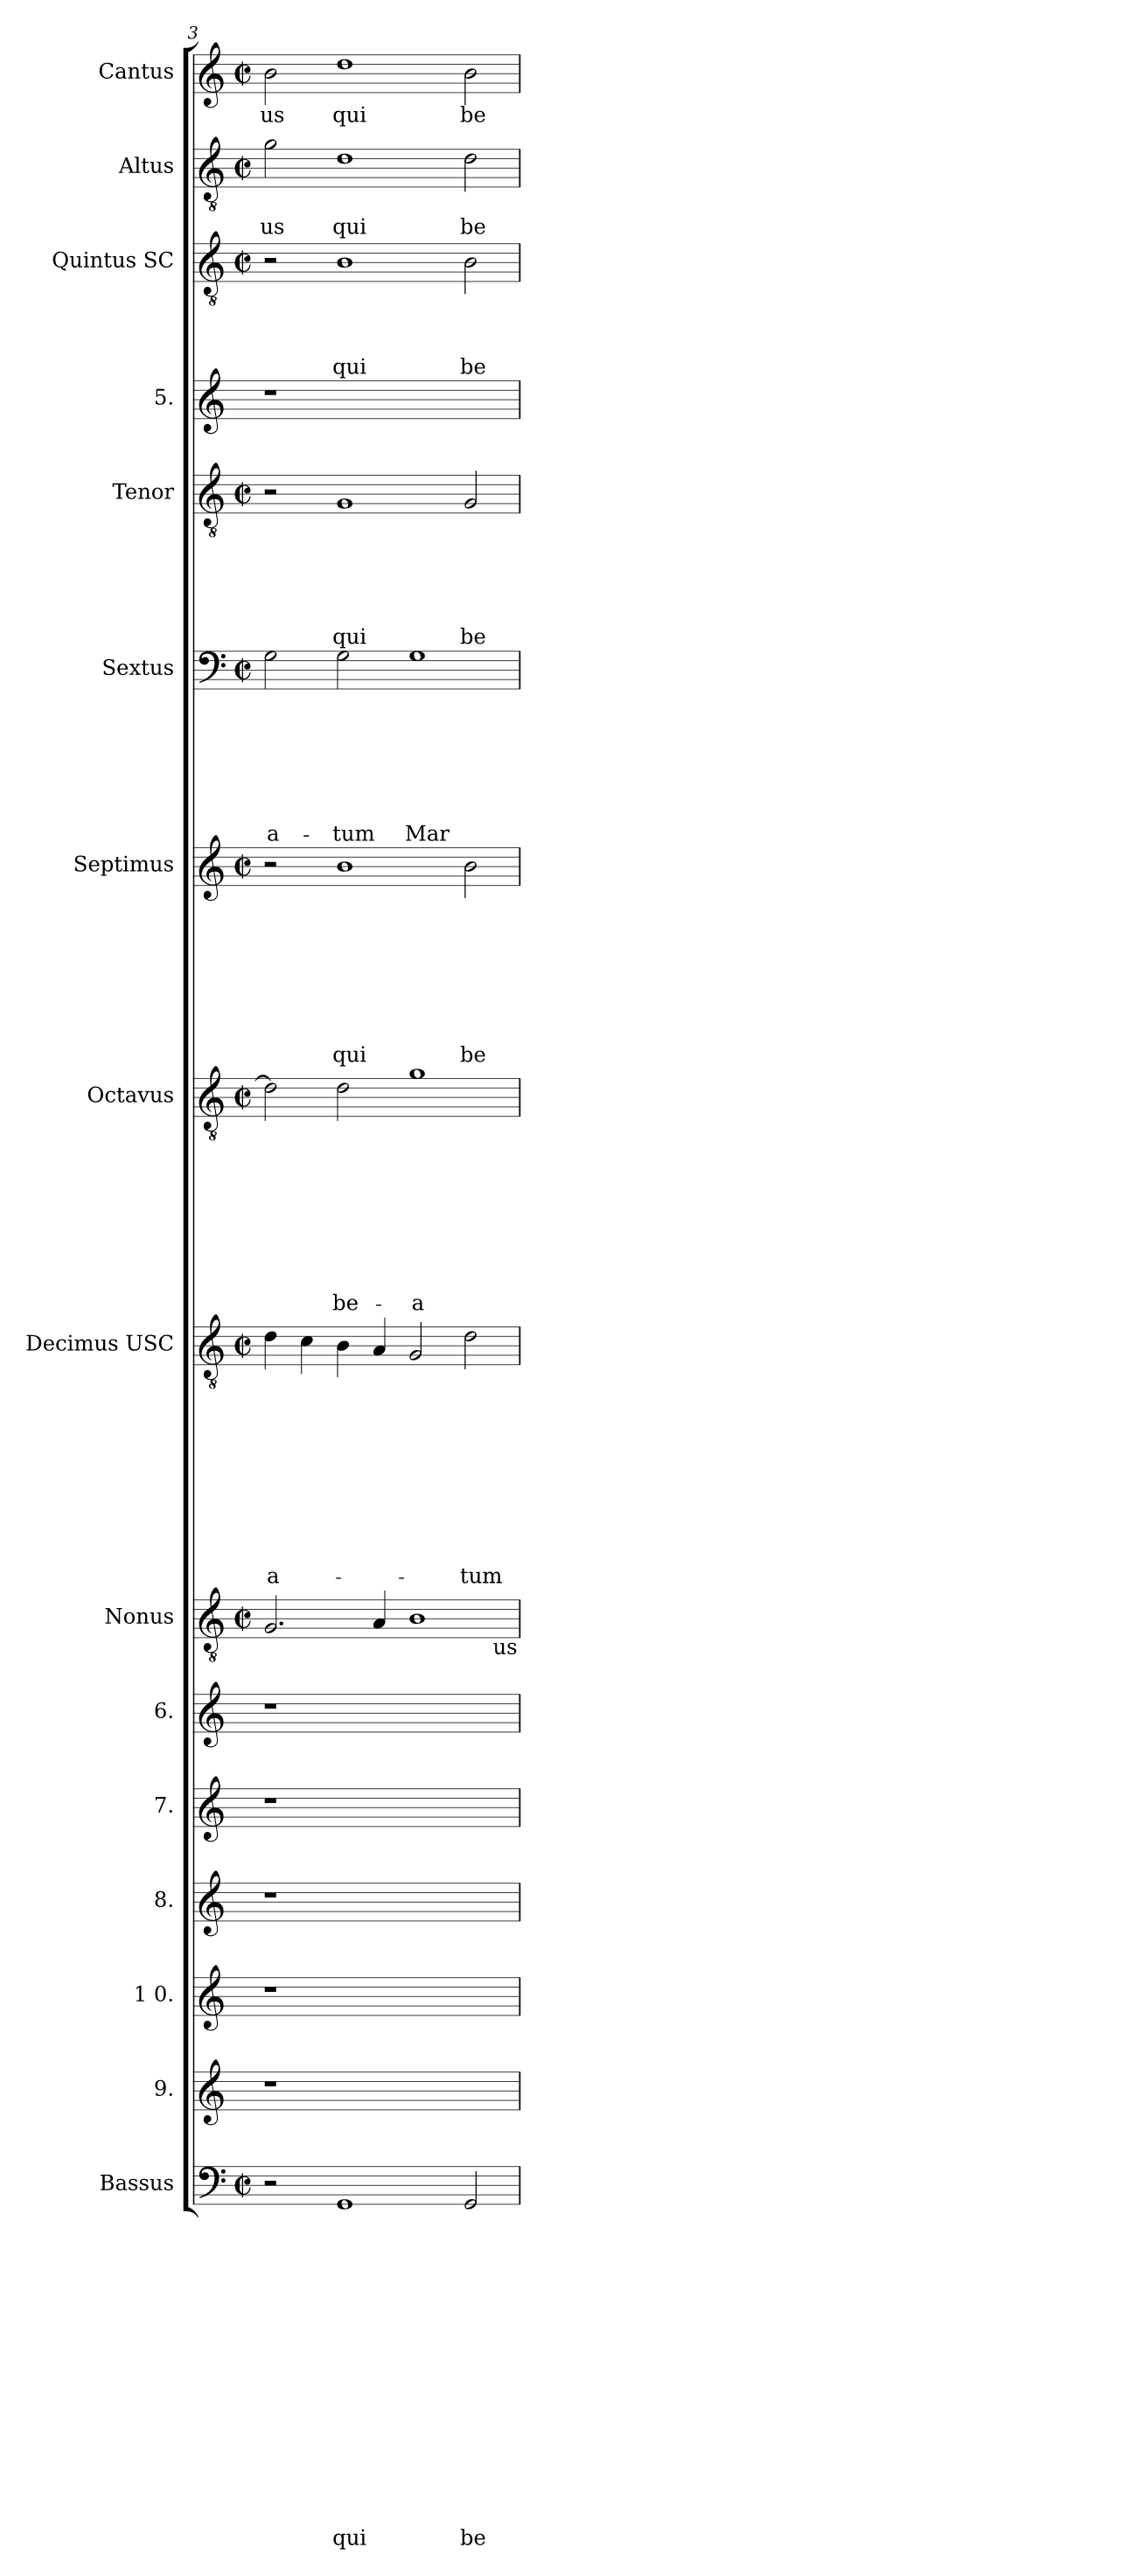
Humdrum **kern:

**kern	**text	**text	**text	**text	**text	**text	**text	**text	**text	**text	**text	**text	**text	**text	**text	**text	**kern	**kern	**kern	**kern	**kern	**kern	**kern	**text	**text	**text	**text	**text	**text	**text	**text	**text	**text	**kern	**text	**text	**text	**text	**text	**text	**text	**text	**text	**kern	**text	**text	**text	**text	**text	**text	**text	**text	**kern	**text	**text	**text	**text	**text	**text	**text	**kern	**text	**text	**text	**text	**text	**text	**kern	**kern	**text	**text	**text	**text	**kern	**text	**text	**kern	**text
*part16	*part16	*part16	*part16	*part16	*part16	*part16	*part16	*part16	*part16	*part16	*part16	*part16	*part16	*part16	*part16	*part16	*part15	*part14	*part13	*part12	*part11	*part10	*part9	*part9	*part9	*part9	*part9	*part9	*part9	*part9	*part9	*part9	*part9	*part8	*part8	*part8	*part8	*part8	*part8	*part8	*part8	*part8	*part8	*part7	*part7	*part7	*part7	*part7	*part7	*part7	*part7	*part7	*part6	*part6	*part6	*part6	*part6	*part6	*part6	*part6	*part5	*part5	*part5	*part5	*part5	*part5	*part5	*part4	*part3	*part3	*part3	*part3	*part3	*part2	*part2	*part2	*part1	*part1
*staff16	*staff16	*staff16	*staff16	*staff16	*staff16	*staff16	*staff16	*staff16	*staff16	*staff16	*staff16	*staff16	*staff16	*staff16	*staff16	*staff16	*staff15	*staff14	*staff13	*staff12	*staff11	*staff10	*staff9	*staff9	*staff9	*staff9	*staff9	*staff9	*staff9	*staff9	*staff9	*staff9	*staff9	*staff8	*staff8	*staff8	*staff8	*staff8	*staff8	*staff8	*staff8	*staff8	*staff8	*staff7	*staff7	*staff7	*staff7	*staff7	*staff7	*staff7	*staff7	*staff7	*staff6	*staff6	*staff6	*staff6	*staff6	*staff6	*staff6	*staff6	*staff5	*staff5	*staff5	*staff5	*staff5	*staff5	*staff5	*staff4	*staff3	*staff3	*staff3	*staff3	*staff3	*staff2	*staff2	*staff2	*staff1	*staff1
*I"Bassus	*	*	*	*	*	*	*	*	*	*	*	*	*	*	*	*	*I"9.	*I"1 0.	*I"8.	*I"7.	*I"6.	*I"Nonus	*I"Decimus USC	*	*	*	*	*	*	*	*	*	*	*I"Octavus	*	*	*	*	*	*	*	*	*	*I"Septimus	*	*	*	*	*	*	*	*	*I"Sextus	*	*	*	*	*	*	*	*I"Tenor	*	*	*	*	*	*	*I"5.	*I"Quintus SC	*	*	*	*	*I"Altus	*	*	*I"Cantus	*
*I'B.	*	*	*	*	*	*	*	*	*	*	*	*	*	*	*	*	*	*	*	*	*	*	*	*	*	*	*	*	*	*	*	*	*	*	*	*	*	*	*	*	*	*	*	*	*	*	*	*	*	*	*	*	*	*	*	*	*	*	*	*	*I'T.	*	*	*	*	*	*	*	*	*	*	*	*	*I'A.	*	*	*I'C.	*
*clefF4	*	*	*	*	*	*	*	*	*	*	*	*	*	*	*	*	*clefG2	*clefG2	*clefG2	*clefG2	*clefG2	*clefGv2	*clefGv2	*	*	*	*	*	*	*	*	*	*	*clefGv2	*	*	*	*	*	*	*	*	*	*clefG2	*	*	*	*	*	*	*	*	*clefF4	*	*	*	*	*	*	*	*clefGv2	*	*	*	*	*	*	*clefG2	*clefGv2	*	*	*	*	*clefGv2	*	*	*clefG2	*
*k[]	*	*	*	*	*	*	*	*	*	*	*	*	*	*	*	*	*k[]	*k[]	*k[]	*k[]	*k[]	*k[]	*k[]	*	*	*	*	*	*	*	*	*	*	*k[]	*	*	*	*	*	*	*	*	*	*k[]	*	*	*	*	*	*	*	*	*k[]	*	*	*	*	*	*	*	*k[]	*	*	*	*	*	*	*k[]	*k[]	*	*	*	*	*k[]	*	*	*k[]	*
*C:	*	*	*	*	*	*	*	*	*	*	*	*	*	*	*	*	*C:	*C:	*C:	*C:	*C:	*C:	*C:	*	*	*	*	*	*	*	*	*	*	*C:	*	*	*	*	*	*	*	*	*	*C:	*	*	*	*	*	*	*	*	*C:	*	*	*	*	*	*	*	*C:	*	*	*	*	*	*	*C:	*C:	*	*	*	*	*C:	*	*	*C:	*
*M2/2	*	*	*	*	*	*	*	*	*	*	*	*	*	*	*	*	*	*	*	*	*	*M2/2	*M2/2	*	*	*	*	*	*	*	*	*	*	*M2/2	*	*	*	*	*	*	*	*	*	*M2/2	*	*	*	*	*	*	*	*	*M2/2	*	*	*	*	*	*	*	*M2/2	*	*	*	*	*	*	*	*M2/2	*	*	*	*	*M2/2	*	*	*M2/2	*
*met(c|)	*	*	*	*	*	*	*	*	*	*	*	*	*	*	*	*	*	*	*	*	*	*met(c|)	*met(c|)	*	*	*	*	*	*	*	*	*	*	*met(c|)	*	*	*	*	*	*	*	*	*	*met(c|)	*	*	*	*	*	*	*	*	*met(c|)	*	*	*	*	*	*	*	*met(c|)	*	*	*	*	*	*	*	*met(c|)	*	*	*	*	*met(c|)	*	*	*met(c|)	*
=3	=3	=3	=3	=3	=3	=3	=3	=3	=3	=3	=3	=3	=3	=3	=3	=3	=3	=3	=3	=3	=3	=3	=3	=3	=3	=3	=3	=3	=3	=3	=3	=3	=3	=3	=3	=3	=3	=3	=3	=3	=3	=3	=3	=3	=3	=3	=3	=3	=3	=3	=3	=3	=3	=3	=3	=3	=3	=3	=3	=3	=3	=3	=3	=3	=3	=3	=3	=3	=3	=3	=3	=3	=3	=3	=3	=3	=3	=3
!	!	!	!	!	!	!	!	!	!	!	!	!	!	!	!	!	!	!	!	!	!	!	!	!	!	!	!	!	!	!	!	!	!LO:LY:b	!	!	!	!	!	!	!	!	!	!	!	!	!	!	!	!	!	!	!	!	!	!	!	!	!	!	!LO:LY:b	!	!	!	!	!	!	!	!	!	!	!	!	!	!	!	!LO:LY:b	!	!LO:LY:b
2r	.	.	.	.	.	.	.	.	.	.	.	.	.	.	.	.	1r	1r	1r	1r	1r	2.G/	4d\	.	.	.	.	.	.	.	.	.	-a-	2d\]	.	.	.	.	.	.	.	.	.	2r	.	.	.	.	.	.	.	.	2G\	.	.	.	.	.	.	-a-	2r	.	.	.	.	.	.	1r	2r	.	.	.	.	2g\	.	-us	2b\	-us
.	.	.	.	.	.	.	.	.	.	.	.	.	.	.	.	.	.	.	.	.	.	.	4c\	.	.	.	.	.	.	.	.	.	.	.	.	.	.	.	.	.	.	.	.	.	.	.	.	.	.	.	.	.	.	.	.	.	.	.	.	.	.	.	.	.	.	.	.	.	.	.	.	.	.	.	.	.	.	.
!	!	!	!	!	!	!	!	!	!	!	!	!	!	!	!	!LO:LY:b	!	!	!	!	!	!	!	!	!	!	!	!	!	!	!	!	!	!	!	!	!	!	!	!	!	!	!LO:LY:b	!	!	!	!	!	!	!	!	!LO:LY:b	!	!	!	!	!	!	!	!LO:LY:b	!	!	!	!	!	!	!LO:LY:b	!	!	!	!	!	!LO:LY:b	!	!	!LO:LY:b	!	!LO:LY:b
1GG	.	.	.	.	.	.	.	.	.	.	.	.	.	.	.	qui	.	.	.	.	.	.	4B\	.	.	.	.	.	.	.	.	.	.	2d\	.	.	.	.	.	.	.	.	be-	1b	.	.	.	.	.	.	.	qui	2G\	.	.	.	.	.	.	-tum	1G	.	.	.	.	.	qui	.	1B	.	.	.	qui	1d	.	qui	1dd	qui
.	.	.	.	.	.	.	.	.	.	.	.	.	.	.	.	.	.	.	.	.	.	4A/	4A/	.	.	.	.	.	.	.	.	.	.	.	.	.	.	.	.	.	.	.	.	.	.	.	.	.	.	.	.	.	.	.	.	.	.	.	.	.	.	.	.	.	.	.	.	.	.	.	.	.	.	.	.	.	.	.
!	!	!	!	!	!	!	!	!	!	!	!	!	!	!	!	!	!	!	!	!	!	!	!	!	!	!	!	!	!	!	!	!	!	!	!	!	!	!	!	!	!	!	!LO:LY:b:rj	!	!	!	!	!	!	!	!	!	!	!	!	!	!	!	!	!LO:LY:b	!	!	!	!	!	!	!	!	!	!	!	!	!	!	!	!	!	!
.	.	.	.	.	.	.	.	.	.	.	.	.	.	.	.	.	1ryy	1ryy	1ryy	1ryy	1ryy	1B	2G/	.	.	.	.	.	.	.	.	.	.	1g	.	.	.	.	.	.	.	.	-a-	.	.	.	.	.	.	.	.	.	1G	.	.	.	.	.	.	Mar-	.	.	.	.	.	.	.	1ryy	.	.	.	.	.	.	.	.	.	.
!	!	!	!	!	!	!	!	!	!	!	!	!	!	!	!	!LO:LY:b	!	!	!	!	!	!	!	!	!	!	!	!	!	!	!	!	!LO:LY:b	!	!	!	!	!	!	!	!	!	!	!	!	!	!	!	!	!	!	!LO:LY:b	!	!	!	!	!	!	!	!	!	!	!	!	!	!	!LO:LY:b	!	!	!	!	!	!LO:LY:b	!	!	!LO:LY:b	!	!LO:LY:b
2GG/	.	.	.	.	.	.	.	.	.	.	.	.	.	.	.	be-	.	.	.	.	.	.	2d\	.	.	.	.	.	.	.	.	.	-tum	.	.	.	.	.	.	.	.	.	.	2b\	.	.	.	.	.	.	.	be-	.	.	.	.	.	.	.	.	2G/	.	.	.	.	.	be-	.	2B\	.	.	.	be-	2d\	.	be-	2b\	be-
!	!	!	!	!	!	!	!	!	!	!	!	!	!	!	!	!	!	!	!	!	!	!LO:TX:b:t=us	!	!	!	!	!	!	!	!	!	!	!	!	!	!	!	!	!	!	!	!	!	!	!	!	!	!	!	!	!	!	!	!	!	!	!	!	!	!	!	!	!	!	!	!	!	!	!	!	!	!	!	!	!	!	!	!
=	=	=	=	=	=	=	=	=	=	=	=	=	=	=	=	=	=	=	=	=	=	=	=	=	=	=	=	=	=	=	=	=	=	=	=	=	=	=	=	=	=	=	=	=	=	=	=	=	=	=	=	=	=	=	=	=	=	=	=	=	=	=	=	=	=	=	=	=	=	=	=	=	=	=	=	=	=	=
*-	*-	*-	*-	*-	*-	*-	*-	*-	*-	*-	*-	*-	*-	*-	*-	*-	*-	*-	*-	*-	*-	*-	*-	*-	*-	*-	*-	*-	*-	*-	*-	*-	*-	*-	*-	*-	*-	*-	*-	*-	*-	*-	*-	*-	*-	*-	*-	*-	*-	*-	*-	*-	*-	*-	*-	*-	*-	*-	*-	*-	*-	*-	*-	*-	*-	*-	*-	*-	*-	*-	*-	*-	*-	*-	*-	*-	*-	*-
